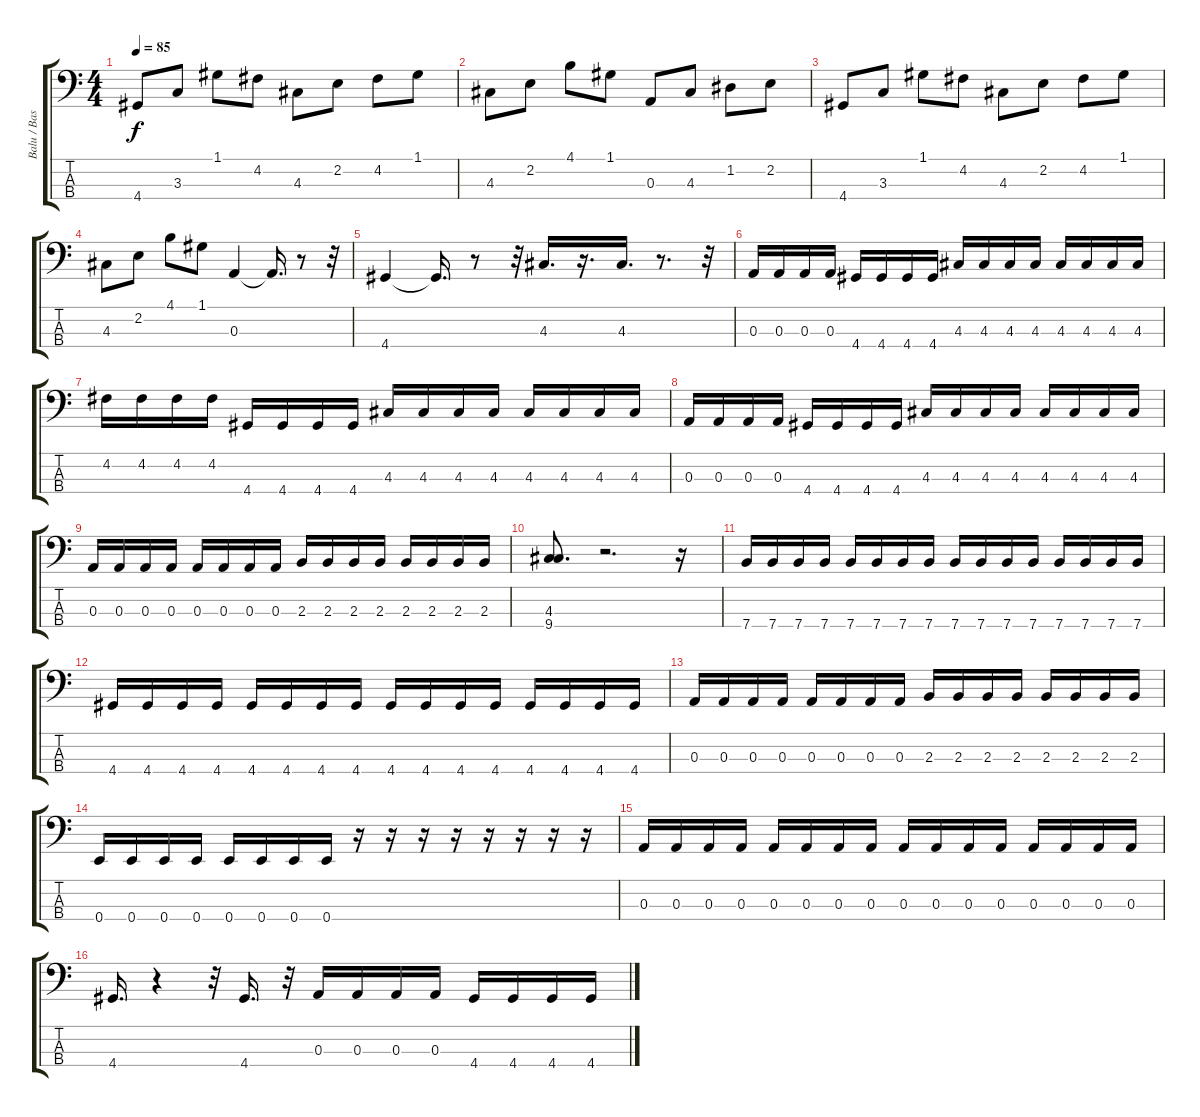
\track ("Balu / Bass" "Balu / Bas") {instrument electricbassfinger}
\staff {score tabs}
\tuning (G2 D2 A1 E1) {hide}
\ts (4 4)
\tempo 85
\clef f4
\ks c
4.4.8{dy f} 3.3.8 1.1.8 4.2.8 4.3.8 2.2.8 4.2.8 1.1.8 |
4.3.8 2.2.8 4.1.8 1.1.8 0.3.8 4.3.8 1.2.8 2.2.8 |
4.4.8 3.3.8 1.1.8 4.2.8 4.3.8 2.2.8 4.2.8 1.1.8 |
4.3.8 2.2.8 4.1.8 1.1.8 0.3.4 0.3{t}.16{d} r.8 r.32 |
4.4.4 4.4{t}.16{d} r.8 r.32 4.3.16{d} r.16{d} 4.3.16{d} r.8{d} r.32 |
0.3.16 0.3.16 0.3.16 0.3.16 4.4.16 4.4.16 4.4.16 4.4.16 4.3.16 4.3.16 4.3.16 4.3.16 4.3.16 4.3.16 4.3.16 4.3.16 |
4.2.16 4.2.16 4.2.16 4.2.16 4.4.16 4.4.16 4.4.16 4.4.16 4.3.16 4.3.16 4.3.16 4.3.16 4.3.16 4.3.16 4.3.16 4.3.16 |
0.3.16 0.3.16 0.3.16 0.3.16 4.4.16 4.4.16 4.4.16 4.4.16 4.3.16 4.3.16 4.3.16 4.3.16 4.3.16 4.3.16 4.3.16 4.3.16 |
0.3.16 0.3.16 0.3.16 0.3.16 0.3.16 0.3.16 0.3.16 0.3.16 2.3.16 2.3.16 2.3.16 2.3.16 2.3.16 2.3.16 2.3.16 2.3.16 |
(4.3 9.4).8{d} r.2{d} r.16 |
7.4.16 7.4.16 7.4.16 7.4.16 7.4.16 7.4.16 7.4.16 7.4.16 7.4.16 7.4.16 7.4.16 7.4.16 7.4.16 7.4.16 7.4.16 7.4.16 |
4.4.16 4.4.16 4.4.16 4.4.16 4.4.16 4.4.16 4.4.16 4.4.16 4.4.16 4.4.16 4.4.16 4.4.16 4.4.16 4.4.16 4.4.16 4.4.16 |
0.3.16 0.3.16 0.3.16 0.3.16 0.3.16 0.3.16 0.3.16 0.3.16 2.3.16 2.3.16 2.3.16 2.3.16 2.3.16 2.3.16 2.3.16 2.3.16 |
0.4.16 0.4.16 0.4.16 0.4.16 0.4.16 0.4.16 0.4.16 0.4.16 r.16 r.16 r.16 r.16 r.16 r.16 r.16 r.16 |
0.3.16 0.3.16 0.3.16 0.3.16 0.3.16 0.3.16 0.3.16 0.3.16 0.3.16 0.3.16 0.3.16 0.3.16 0.3.16 0.3.16 0.3.16 0.3.16 |
4.4.16{d} r.4 r.32 4.4.16{d} r.32 0.3.16 0.3.16 0.3.16 0.3.16 4.4.16 4.4.16 4.4.16 4.4.16
